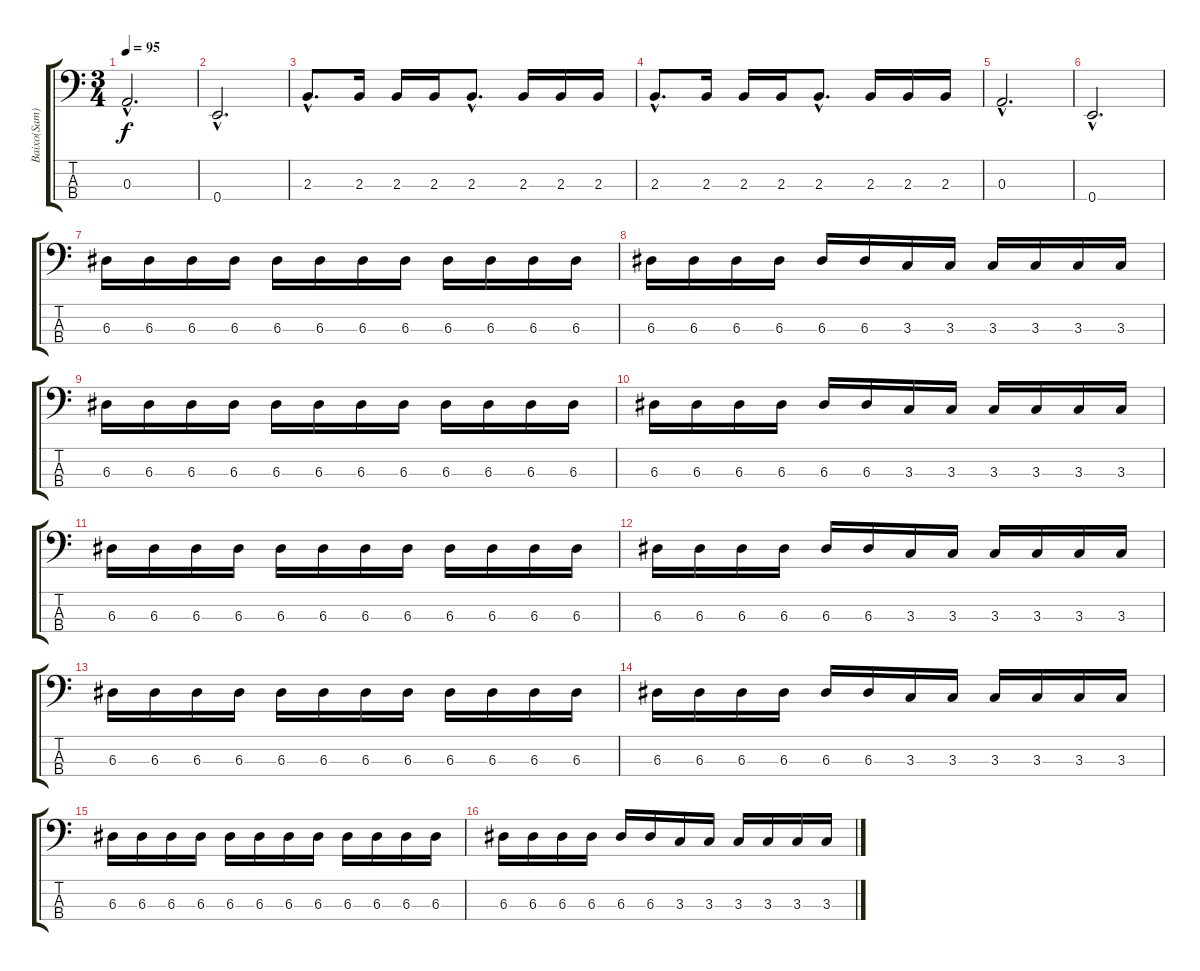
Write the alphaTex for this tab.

\track ("Baixo(Sam)" "Baixo(Sam)") {instrument electricbassfinger}
\staff {score tabs}
\tuning (G2 D2 A1 E1) {hide}
\ts (3 4)
\tempo 95
\clef f4
\ks c
0.3{hac}.2{d dy f} |
0.4{hac}.2{d} |
2.3{hac}.8{d} 2.3.16 2.3.16 2.3.16 2.3{hac}.8{d} 2.3.16 2.3.16 2.3.16 |
2.3{hac}.8{d} 2.3.16 2.3.16 2.3.16 2.3{hac}.8{d} 2.3.16 2.3.16 2.3.16 |
0.3{hac}.2{d} |
0.4{hac}.2{d} |
6.3.16 6.3.16 6.3.16 6.3.16 6.3.16 6.3.16 6.3.16 6.3.16 6.3.16 6.3.16 6.3.16 6.3.16 |
6.3.16 6.3.16 6.3.16 6.3.16 6.3.16 6.3.16 3.3.16 3.3.16 3.3.16 3.3.16 3.3.16 3.3.16 |
6.3.16 6.3.16 6.3.16 6.3.16 6.3.16 6.3.16 6.3.16 6.3.16 6.3.16 6.3.16 6.3.16 6.3.16 |
6.3.16 6.3.16 6.3.16 6.3.16 6.3.16 6.3.16 3.3.16 3.3.16 3.3.16 3.3.16 3.3.16 3.3.16 |
6.3.16 6.3.16 6.3.16 6.3.16 6.3.16 6.3.16 6.3.16 6.3.16 6.3.16 6.3.16 6.3.16 6.3.16 |
6.3.16 6.3.16 6.3.16 6.3.16 6.3.16 6.3.16 3.3.16 3.3.16 3.3.16 3.3.16 3.3.16 3.3.16 |
6.3.16 6.3.16 6.3.16 6.3.16 6.3.16 6.3.16 6.3.16 6.3.16 6.3.16 6.3.16 6.3.16 6.3.16 |
6.3.16 6.3.16 6.3.16 6.3.16 6.3.16 6.3.16 3.3.16 3.3.16 3.3.16 3.3.16 3.3.16 3.3.16 |
6.3.16 6.3.16 6.3.16 6.3.16 6.3.16 6.3.16 6.3.16 6.3.16 6.3.16 6.3.16 6.3.16 6.3.16 |
6.3.16 6.3.16 6.3.16 6.3.16 6.3.16 6.3.16 3.3.16 3.3.16 3.3.16 3.3.16 3.3.16 3.3.16
